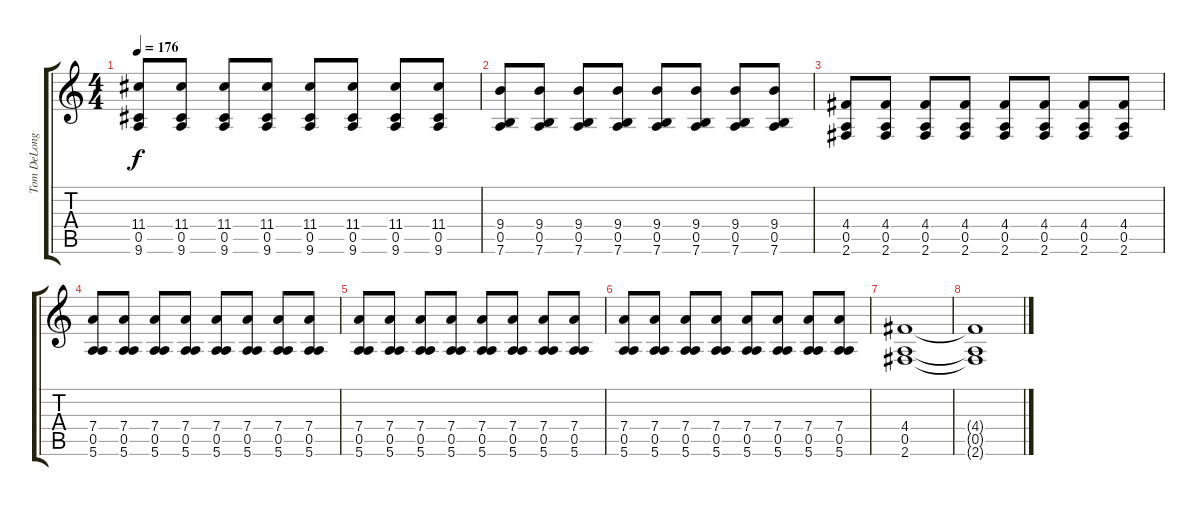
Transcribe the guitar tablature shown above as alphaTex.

\track ("Tom DeLonge - Guitar" "Tom DeLong") {instrument overdrivenguitar}
\staff {score tabs}
\tuning (E4 B3 G3 D3 A2 E2) {hide}
\ts (4 4)
\tempo 176
\clef g2
\ks c
(11.4 0.5 9.6).8{dy f} (11.4 0.5 9.6).8 (11.4 0.5 9.6).8 (11.4 0.5 9.6).8 (11.4 0.5 9.6).8 (11.4 0.5 9.6).8 (11.4 0.5 9.6).8 (11.4 0.5 9.6).8 |
(9.4 0.5 7.6).8 (9.4 0.5 7.6).8 (9.4 0.5 7.6).8 (9.4 0.5 7.6).8 (9.4 0.5 7.6).8 (9.4 0.5 7.6).8 (9.4 0.5 7.6).8 (9.4 0.5 7.6).8 |
(4.4 0.5 2.6).8 (4.4 0.5 2.6).8 (4.4 0.5 2.6).8 (4.4 0.5 2.6).8 (4.4 0.5 2.6).8 (4.4 0.5 2.6).8 (4.4 0.5 2.6).8 (4.4 0.5 2.6).8 |
(7.4 0.5 5.6).8 (7.4 0.5 5.6).8 (7.4 0.5 5.6).8 (7.4 0.5 5.6).8 (7.4 0.5 5.6).8 (7.4 0.5 5.6).8 (7.4 0.5 5.6).8 (7.4 0.5 5.6).8 |
(7.4 0.5 5.6).8 (7.4 0.5 5.6).8 (7.4 0.5 5.6).8 (7.4 0.5 5.6).8 (7.4 0.5 5.6).8 (7.4 0.5 5.6).8 (7.4 0.5 5.6).8 (7.4 0.5 5.6).8 |
(7.4 0.5 5.6).8 (7.4 0.5 5.6).8 (7.4 0.5 5.6).8 (7.4 0.5 5.6).8 (7.4 0.5 5.6).8 (7.4 0.5 5.6).8 (7.4 0.5 5.6).8 (7.4 0.5 5.6).8 |
(4.4 0.5 2.6).1{instrument electricguitarmuted} |
(4.4{t} 0.5{t} 2.6{t}).1
